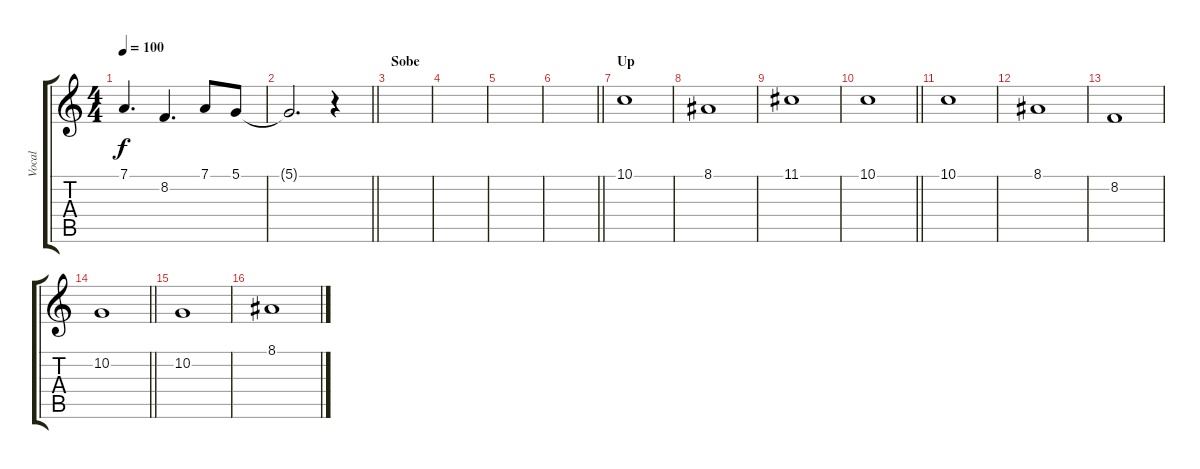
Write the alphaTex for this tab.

\track ("Vocal" "Vocal") {instrument oboe}
\staff {score tabs}
\tuning (D4 A3 F3 C3 G2 D2) {hide}
\ts (4 4)
\tempo 100
\clef g2
\ks c
7.1.4{d dy f} 8.2.4{d} 7.1.8 5.1.8 |
\barLineRight lightlight
5.1{t}.2{d} r.4 |
\section ("" "Sobe")
|
|
|
\barLineRight lightlight
|
\section ("" "Up")
10.1.1 |
8.1.1 |
11.1.1 |
\barLineRight lightlight
10.1.1 |
10.1.1 |
8.1.1 |
8.2.1 |
\barLineRight lightlight
10.2.1 |
10.2.1 |
8.1.1
